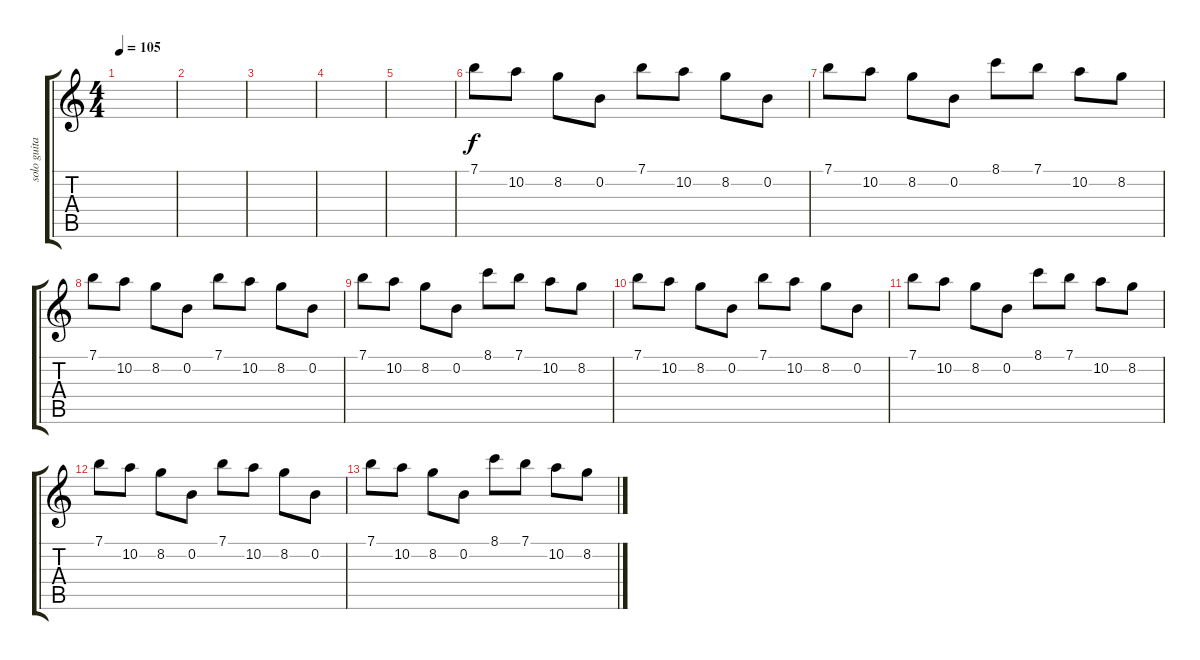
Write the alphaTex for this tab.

\track ("solo guitar" "solo guita") {instrument overdrivenguitar}
\staff {score tabs}
\tuning (E4 B3 G3 D3 A2 E2) {hide}
\ts (4 4)
\tempo 105
\clef g2
\ks c
|
|
|
|
|
7.1.8 10.2.8 8.2.8 0.2.8 7.1.8 10.2.8 8.2.8 0.2.8 |
7.1.8 10.2.8 8.2.8 0.2.8 8.1.8 7.1.8 10.2.8 8.2.8 |
7.1.8 10.2.8 8.2.8 0.2.8 7.1.8 10.2.8 8.2.8 0.2.8 |
7.1.8 10.2.8 8.2.8 0.2.8 8.1.8 7.1.8 10.2.8 8.2.8 |
7.1.8 10.2.8 8.2.8 0.2.8 7.1.8 10.2.8 8.2.8 0.2.8 |
7.1.8 10.2.8 8.2.8 0.2.8 8.1.8 7.1.8 10.2.8 8.2.8 |
7.1.8 10.2.8 8.2.8 0.2.8 7.1.8 10.2.8 8.2.8 0.2.8 |
7.1.8 10.2.8 8.2.8 0.2.8 8.1.8 7.1.8 10.2.8 8.2.8
